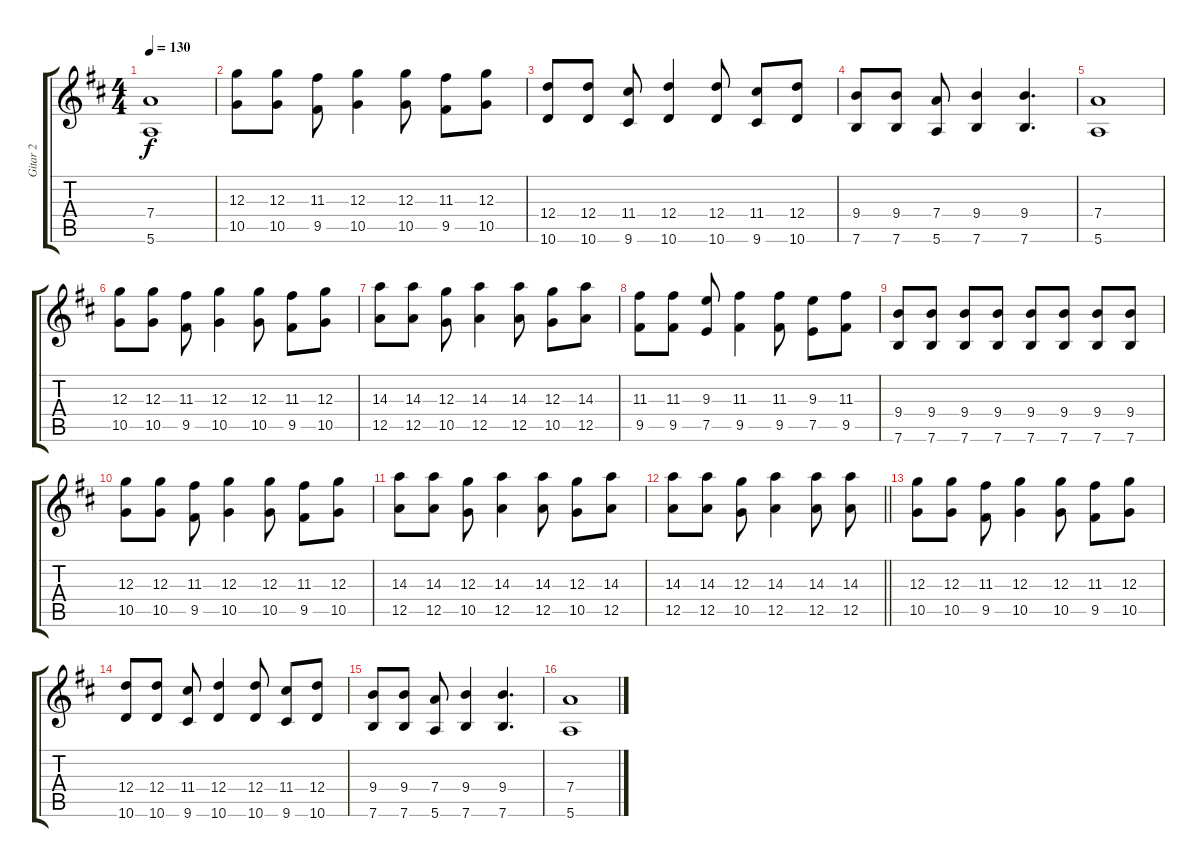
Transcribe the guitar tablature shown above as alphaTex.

\track ("Gitar 2" "Gitar 2") {instrument overdrivenguitar}
\staff {score tabs}
\tuning (E4 B3 G3 D3 A2 E2) {hide}
\ts (4 4)
\tempo 130
\clef g2
\ks d
(7.4 5.6).1{dy f} |
(12.3 10.5).8 (12.3 10.5).8 (11.3 9.5).8 (12.3 10.5).4 (12.3 10.5).8 (11.3 9.5).8 (12.3 10.5).8 |
(12.4 10.6).8 (12.4 10.6).8 (11.4 9.6).8 (12.4 10.6).4 (12.4 10.6).8 (11.4 9.6).8 (12.4 10.6).8 |
(9.4 7.6).8 (9.4 7.6).8 (7.4 5.6).8 (9.4 7.6).4 (9.4 7.6).4{d} |
(7.4 5.6).1 |
(12.3 10.5).8 (12.3 10.5).8 (11.3 9.5).8 (12.3 10.5).4 (12.3 10.5).8 (11.3 9.5).8 (12.3 10.5).8 |
(14.3 12.5).8 (14.3 12.5).8 (12.3 10.5).8 (14.3 12.5).4 (14.3 12.5).8 (12.3 10.5).8 (14.3 12.5).8 |
(11.3 9.5).8 (11.3 9.5).8 (9.3 7.5).8 (11.3 9.5).4 (11.3 9.5).8 (9.3 7.5).8 (11.3 9.5).8 |
(9.4 7.6).8 (9.4 7.6).8 (9.4 7.6).8 (9.4 7.6).8 (9.4 7.6).8 (9.4 7.6).8 (9.4 7.6).8 (9.4 7.6).8 |
(12.3 10.5).8 (12.3 10.5).8 (11.3 9.5).8 (12.3 10.5).4 (12.3 10.5).8 (11.3 9.5).8 (12.3 10.5).8 |
(14.3 12.5).8 (14.3 12.5).8 (12.3 10.5).8 (14.3 12.5).4 (14.3 12.5).8 (12.3 10.5).8 (14.3 12.5).8 |
\barLineRight lightlight
(14.3 12.5).8 (14.3 12.5).8 (12.3 10.5).8 (14.3 12.5).4 (14.3 12.5).8 (14.3 12.5).8 |
(12.3 10.5).8 (12.3 10.5).8 (11.3 9.5).8 (12.3 10.5).4 (12.3 10.5).8 (11.3 9.5).8 (12.3 10.5).8 |
(12.4 10.6).8 (12.4 10.6).8 (11.4 9.6).8 (12.4 10.6).4 (12.4 10.6).8 (11.4 9.6).8 (12.4 10.6).8 |
(9.4 7.6).8 (9.4 7.6).8 (7.4 5.6).8 (9.4 7.6).4 (9.4 7.6).4{d} |
(7.4 5.6).1
